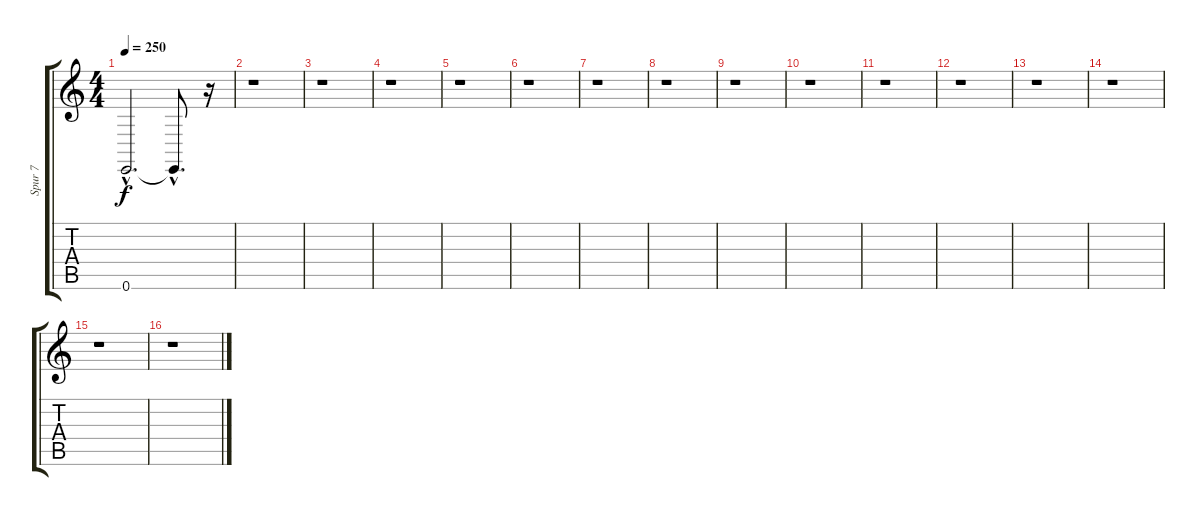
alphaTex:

\track ("Spur 7" "Spur 7") {instrument stringensemble1}
\staff {score tabs}
\tuning (E4 B3 G3 D3 A2 E2) {hide}
\ts (4 4)
\tempo 250
\clef g2
\ks c
0.6{hac t}.2{d dy f} 0.6{hac t}.8{d} r.16 |
r.1 |
r.1 |
r.1 |
r.1 |
r.1 |
r.1 |
r.1 |
r.1 |
r.1 |
r.1 |
r.1 |
r.1 |
r.1 |
r.1 |
r.1
